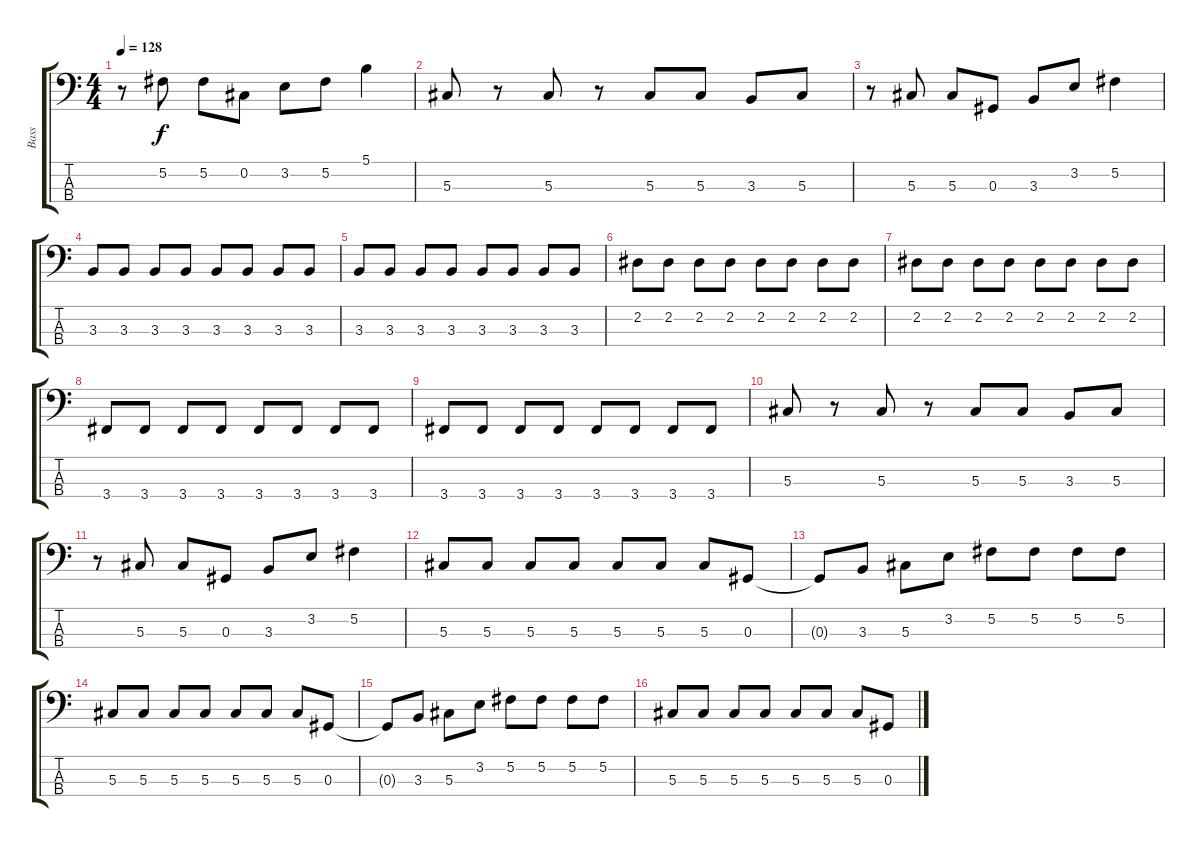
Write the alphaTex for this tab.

\track ("Bass" "Bass") {instrument electricbassfinger}
\staff {score tabs}
\tuning (Gb2 Db2 Ab1 Eb1) {hide}
\ts (4 4)
\tempo 128
\clef f4
\ks c
r.8{dy f} 5.2.8 5.2.8 0.2.8 3.2.8 5.2.8 5.1.4 |
5.3.8 r.8 5.3.8 r.8 5.3.8 5.3.8 3.3.8 5.3.8 |
r.8 5.3.8 5.3.8 0.3.8 3.3.8 3.2.8 5.2.4 |
3.3.8 3.3.8 3.3.8 3.3.8 3.3.8 3.3.8 3.3.8 3.3.8 |
3.3.8 3.3.8 3.3.8 3.3.8 3.3.8 3.3.8 3.3.8 3.3.8 |
2.2.8 2.2.8 2.2.8 2.2.8 2.2.8 2.2.8 2.2.8 2.2.8 |
2.2.8 2.2.8 2.2.8 2.2.8 2.2.8 2.2.8 2.2.8 2.2.8 |
3.4.8 3.4.8 3.4.8 3.4.8 3.4.8 3.4.8 3.4.8 3.4.8 |
3.4.8 3.4.8 3.4.8 3.4.8 3.4.8 3.4.8 3.4.8 3.4.8 |
5.3.8 r.8 5.3.8 r.8 5.3.8 5.3.8 3.3.8 5.3.8 |
r.8 5.3.8 5.3.8 0.3.8 3.3.8 3.2.8 5.2.4 |
5.3.8 5.3.8 5.3.8 5.3.8 5.3.8 5.3.8 5.3.8 0.3.8 |
0.3{t}.8 3.3.8 5.3.8 3.2.8 5.2.8 5.2.8 5.2.8 5.2.8 |
5.3.8 5.3.8 5.3.8 5.3.8 5.3.8 5.3.8 5.3.8 0.3.8 |
0.3{t}.8 3.3.8 5.3.8 3.2.8 5.2.8 5.2.8 5.2.8 5.2.8 |
5.3.8 5.3.8 5.3.8 5.3.8 5.3.8 5.3.8 5.3.8 0.3.8
